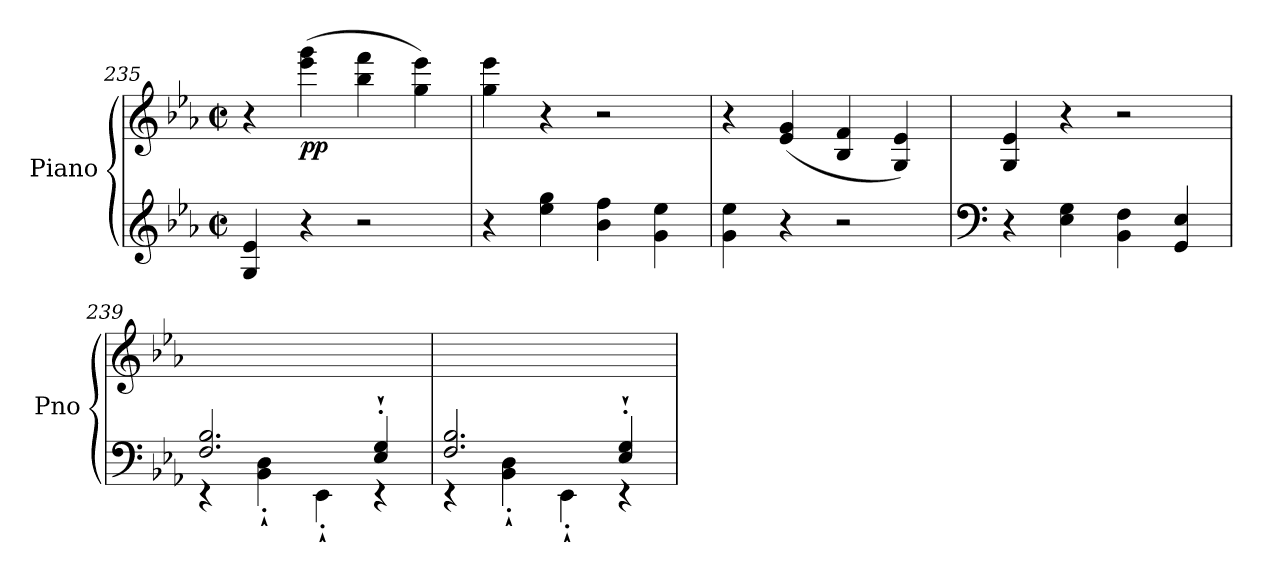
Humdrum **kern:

**kern	**kern	**dynam
*part1	*part1	*part1
*staff2	*staff1	*staff1/2
*I"Piano	*	*
*I'Pno	*	*
*clefG2	*clefG2	*
*k[b-e-a-]	*k[b-e-a-]	*
*M4/4	*M4/4	*
*met(c|)	*met(c|)	*
=235	=235	=235
4G/ 4e-/	4r	.
!	!	!LO:DY:b
4r	(4eee-\ 4ggg\	pp
2r	4bb-\ 4fff\	.
.	4gg\ 4eee-\)	.
=236	=236	=236
4r	4gg\ 4eee-\	.
4ee-\ 4gg\	4r	.
4b-\ 4ff\	2r	.
4g\ 4ee-\	.	.
=237	=237	=237
4g\ 4ee-\	4r	.
4r	(4e-/ 4g/	.
2r	4B-/ 4f/	.
.	4G/ 4e-/)	.
!!LO:LB:g=z
=238	=238	=238
*clefF4	*	*
4r	4G/ 4e-/	.
4E-\ 4G\	4r	.
4BB-\ 4F\	2r	.
4GG/ 4E-/	.	.
=239	=239	=239
*^	*	*
2.F/ 2.B-/	4rEE	1ryy	.
.	4BB-\`' 4D\`'	.	.
.	4EE-`'\	.	.
4E-/`' 4G/`'	4rEE	.	.
=240	=240	=240	=240
2.F/ 2.B-/	4rEE	1ryy	.
.	4BB-\`' 4D\`'	.	.
.	4EE-`'\	.	.
4E-/`' 4G/`'	4rEE	.	.
*v	*v	*	*
=	=	=
*-	*-	*-
